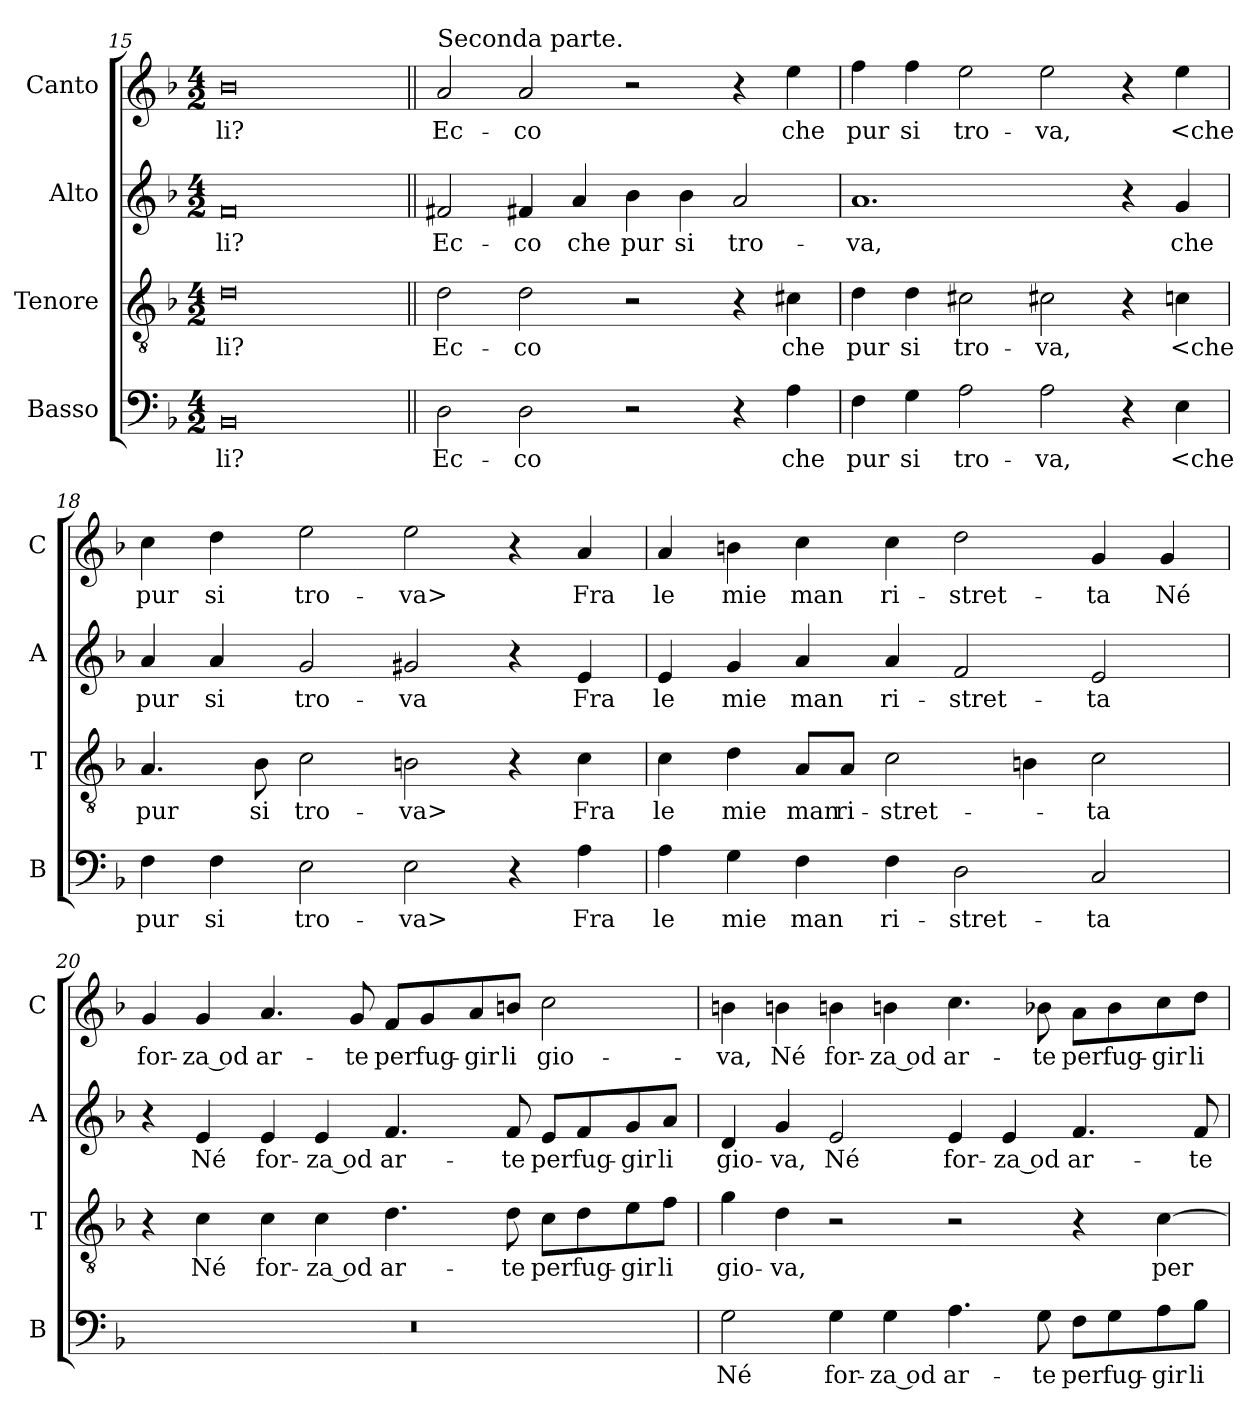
**kern	**text	**kern	**text	**kern	**text	**kern	**text
*part4	*part4	*part3	*part3	*part2	*part2	*part1	*part1
*staff4	*staff4	*staff3	*staff3	*staff2	*staff2	*staff1	*staff1
*I"Basso	*	*I"Tenore	*	*I"Alto	*	*I"Canto	*
*I'B	*	*I'T	*	*I'A	*	*I'C	*
*clefF4	*	*clefGv2	*	*clefG2	*	*clefG2	*
*k[b-]	*	*k[b-]	*	*k[b-]	*	*k[b-]	*
*M4/2	*	*M4/2	*	*M4/2	*	*M4/2	*
=15	=15	=15	=15	=15	=15	=15	=15
0BB-	-li?	0d	-li?	0f	-li?	0b-	-li?
=16||	=16||	=16||	=16||	=16||	=16||	=16||	=16||
!	!	!	!	!	!	!LO:TX:a:t=Seconda parte.	!
2D	Ec-	2d	Ec-	2f#X	Ec-	2a	Ec-
2D	-co	2d	-co	4f#X	-co	2a	-co
.	.	.	.	4a	che	.	.
2r	.	2r	.	4b-	pur	2r	.
.	.	.	.	4b-	si	.	.
4r	.	4r	.	2a	tro-	4r	.
4A	che	4c#X	che	.	.	4ee	che
=17	=17	=17	=17	=17	=17	=17	=17
4F	pur	4d	pur	1.a	-va,	4ff	pur
4G	si	4d	si	.	.	4ff	si
2A	tro-	2c#X	tro-	.	.	2ee	tro-
2A	-va,	2c#X	-va,	.	.	2ee	-va,
4r	.	4r	.	4r	.	4r	.
4E	<che	4cn	<che	4g	che	4ee	<che
=18	=18	=18	=18	=18	=18	=18	=18
4F	pur	4.A	pur	4a	pur	4cc	pur
4F	si	.	.	4a	si	4dd	si
.	.	8B-	si	.	.	.	.
2E	tro-	2c	tro-	2g	tro-	2ee	tro-
2E	-va>	2Bn	-va>	2g#X	-va	2ee	-va>
4r	.	4r	.	4r	.	4r	.
4A	Fra	4c	Fra	4e	Fra	4a	Fra
=19	=19	=19	=19	=19	=19	=19	=19
4A	le	4c	le	4e	le	4a	le
4G	mie	4d	mie	4g	mie	4bn	mie
4F	man	8A/L	man	4a	man	4cc	man
.	.	8A/J	ri-	.	.	.	.
4F	ri-	2c	-stret-	4a	ri-	4cc	ri-
2D	-stret-	.	.	2f	-stret-	2dd	-stret-
.	.	4Bn	.	.	.	.	.
2C	-ta	2c	-ta	2e	-ta	4g	-ta
.	.	.	.	.	.	4g	Né
=20	=20	=20	=20	=20	=20	=20	=20
0r	.	4r	.	4r	.	4g	for-
.	.	4c	Né	4e	Né	4g	-za od
.	.	4c	for-	4e	for-	4.a	ar-
.	.	4c	-za od	4e	-za od	.	.
.	.	.	.	.	.	8g	-te
.	.	4.d	ar-	4.f	ar-	8f/L	per
.	.	.	.	.	.	8g/	fug-
.	.	.	.	.	.	8a/	-gir
.	.	8d	-te	8f	-te	8bn/J	li
.	.	8c\L	per	8e/L	per	2cc	gio-
.	.	8d\	fug-	8f/	fug-	.	.
.	.	8e\	-gir	8g/	-gir	.	.
.	.	8f\J	li	8a/J	li	.	.
=21	=21	=21	=21	=21	=21	=21	=21
2G	Né	4g	gio-	4d	gio-	4bn	-va,
.	.	4d	-va,	4g	-va,	4bn	Né
4G	for-	2r	.	2e	Né	4bn	for-
4G	-za od	.	.	.	.	4bn	-za od
4.A	ar-	2r	.	4e	for-	4.cc	ar-
.	.	.	.	4e	-za od	.	.
8G	-te	.	.	.	.	8b-X	-te
8F\L	per	4r	.	4.f	ar-	8a\L	per
8G\	fug-	.	.	.	.	8b-\	fug-
8A\	-gir	[4c	per	.	.	8cc\	-gir
8B-\J	li	.	.	8f	-te	8dd\J	li
=	=	=	=	=	=	=	=
*-	*-	*-	*-	*-	*-	*-	*-
